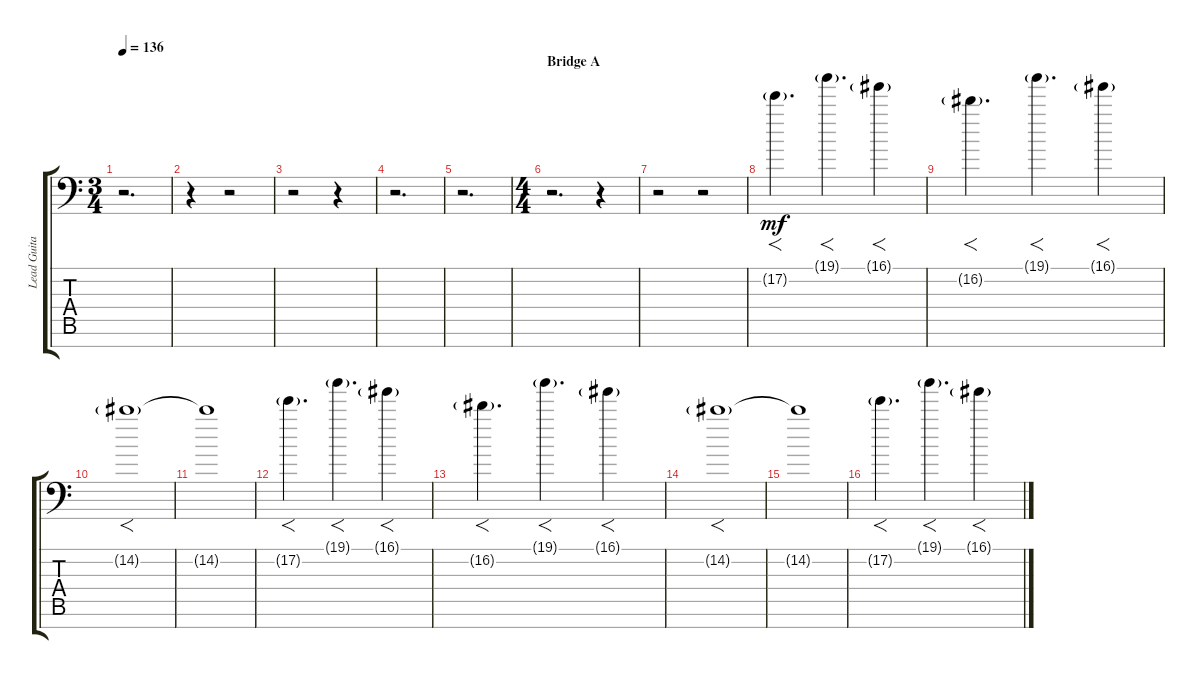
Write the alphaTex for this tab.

\track ("Lead Guitar " "Lead Guita") {instrument distortionguitar}
\staff {score tabs}
\tuning (E4 B3 Gb3 D3 A2 E2 A1) {hide}
\ts (3 4)
\tempo 136
\clef f4
\ks c
r.2{d dy f} |
r.4 r.2 |
r.2 r.4 |
r.2{d} |
r.2{d} |
\ts (4 4)
\section ("" "Bridge A")
r.2{d} r.4 |
r.2 r.2 |
17.2{g}.4{f d dy mf} 19.1{g}.4{f d} 16.1{g}.4{f} |
16.2{g}.4{f d} 19.1{g}.4{f d} 16.1{g}.4{f} |
14.2{g}.1{f} |
14.2{t}.1 |
17.2{g}.4{f d} 19.1{g}.4{f d} 16.1{g}.4{f} |
16.2{g}.4{f d} 19.1{g}.4{f d} 16.1{g}.4{f} |
14.2{g}.1{f} |
14.2{t}.1 |
17.2{g}.4{f d} 19.1{g}.4{f d} 16.1{g}.4{f}
